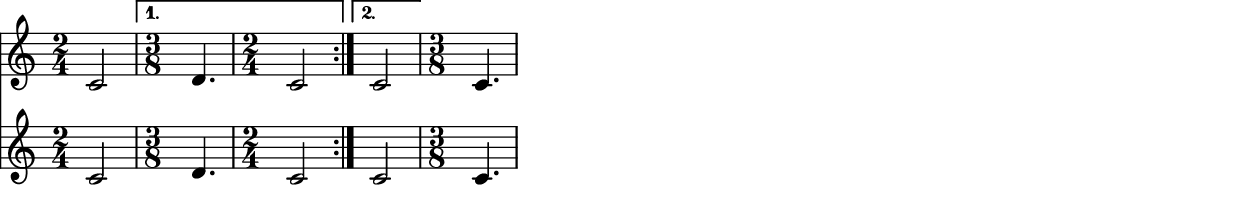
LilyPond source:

%% Generated by lilypond-book
%% Options: [exampleindent=10.16\mm,indent=0\mm,line-width=160\mm,paper-height=845.047\pt,paper-width=597.508\pt,papersize='(cons (* 597.508 pt) (* 845.047 pt)),quote]
\include "lilypond-book-preamble.ly"


% ****************************************************************
% Start cut-&-pastable-section
% ****************************************************************

#(ly:set-option 'eps-box-padding 3.000000)



\paper {
  #(set-paper-size '(cons (* 597.508 pt) (* 845.047 pt)))
  indent = 0\mm
  line-width = 160\mm
  % offset the left padding, also add 1mm as lilypond creates cropped
  % images with a little space on the right
  line-width = #(- line-width (* mm  3.000000) (* mm 1))
  line-width = 160\mm - 2.0 * 10.16\mm
  % offset the left padding, also add 1mm as lilypond creates cropped
  % images with a little space on the right
  line-width = #(- line-width (* mm  3.000000) (* mm 1))
}

\layout {
  
}




% ****************************************************************
% ly snippet:
% ****************************************************************
\sourcefileline 1580
music = {
  \repeat volta 2 {
    \time 2/4 c'2 |
    \alternative {
      \volta 1 {
        \time 3/8 d'4. |
        \time 2/4 c'2 | }
      \volta 2 {
        \once \omit Staff.TimeSignature
        \time 2/4 c'2 |
      }
    }
  }
  \time 3/8 c'4. |
}

<<
  \new Staff \music
  \new Staff \music
>>


% ****************************************************************
% end ly snippet
% ****************************************************************
